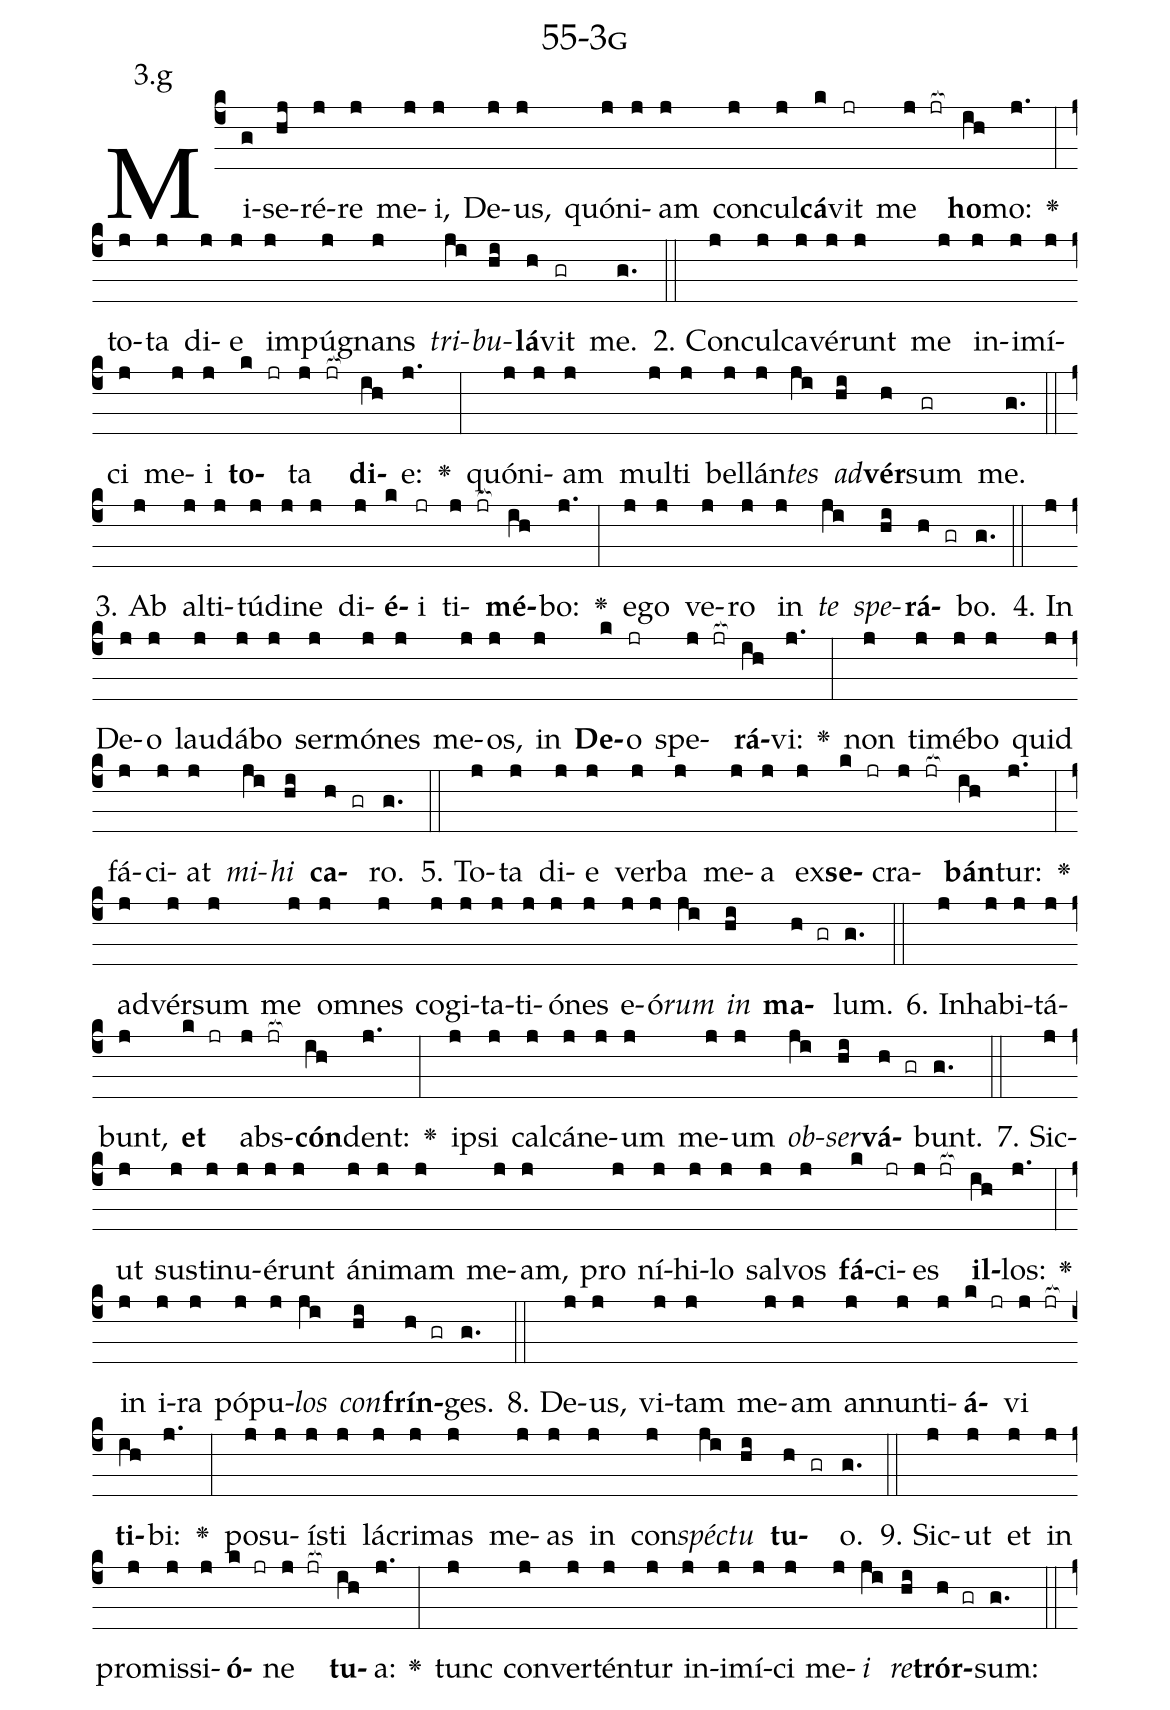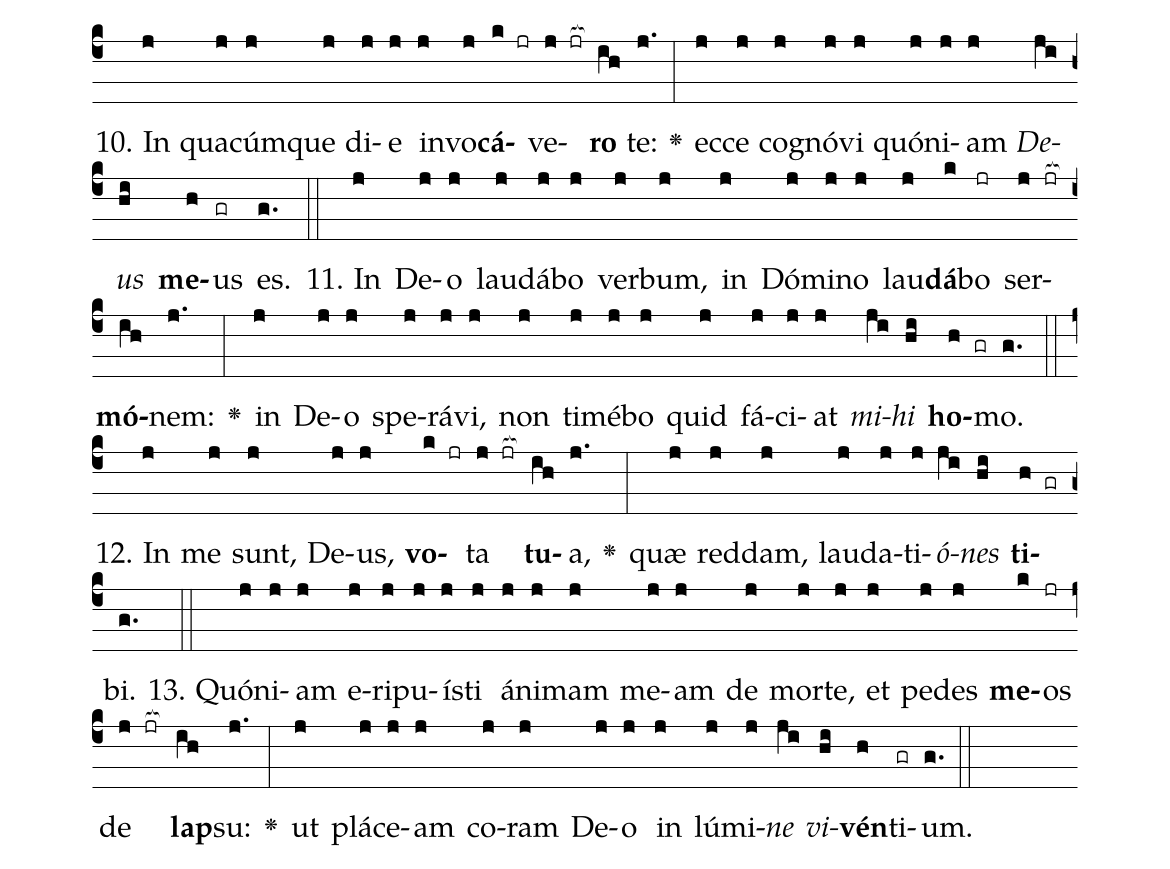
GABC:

name: 55-3g;
annotation: 3.g;
%%
(c4)Mi(g)se(hj)ré(j)re(j) me(j)i,(j) De(j)us,(j) quón(j)i(j)am(j) con(j)cul(j)<b>cá</b>(k)vit(jr) me(j jr[ocb:1{]) <b>ho</b>(ih[ocb:0}])mo:(j.) <v>\greheightstar</v>(:) to(j)ta(j) di(j)e(j) im(j)pú(j)gnans(j) <i>tri</i>(ji)<i>bu</i>(hi)<b>lá</b>(h)vit(gr) me.(g.) (::)
2. Con(j)cul(j)ca(j)vé(j)runt(j) me(j) in(j)i(j)mí(j)ci(j) me(j)i(j) <b>to</b>(k jr)ta(j jr[ocb:1{]) <b>di</b>(ih[ocb:0}])e:(j.) <v>\greheightstar</v>(:) quón(j)i(j)am(j) mul(j)ti(j) bel(j)lán(j)<i>tes</i>(ji) <i>ad</i>(hi)<b>vér</b>(h)sum(gr) me.(g.) (::)
3. Ab(j) al(j)ti(j)tú(j)di(j)ne(j) di(j)<b>é</b>(k)i(jr) ti(j jr[ocb:1{])<b>mé</b>(ih[ocb:0}])bo:(j.) <v>\greheightstar</v>(:) e(j)go(j) ve(j)ro(j) in(j) <i>te</i>(ji) <i>spe</i>(hi)<b>rá</b>(h gr)bo.(g.) (::)
4. In(j) De(j)o(j) lau(j)dá(j)bo(j) ser(j)mó(j)nes(j) me(j)os,(j) in(j) <b>De</b>(k)o(jr) spe(j jr[ocb:1{])<b>rá</b>(ih[ocb:0}])vi:(j.) <v>\greheightstar</v>(:) non(j) ti(j)mé(j)bo(j) quid(j) fá(j)ci(j)at(j) <i>mi</i>(ji)<i>hi</i>(hi) <b>ca</b>(h gr)ro.(g.) (::)
5. To(j)ta(j) di(j)e(j) ver(j)ba(j) me(j)a(j) ex(j)<b>se</b>(k jr)cra(j jr[ocb:1{])<b>bán</b>(ih[ocb:0}])tur:(j.) <v>\greheightstar</v>(:) ad(j)vér(j)sum(j) me(j) om(j)nes(j) co(j)gi(j)ta(j)ti(j)ó(j)nes(j) e(j)ó(j)<i>rum</i>(ji) <i>in</i>(hi) <b>ma</b>(h gr)lum.(g.) (::)
6. In(j)ha(j)bi(j)tá(j)bunt,(j) <b>et</b>(k jr) abs(j jr[ocb:1{])<b>cón</b>(ih[ocb:0}])dent:(j.) <v>\greheightstar</v>(:) ip(j)si(j) cal(j)cá(j)ne(j)um(j) me(j)um(j) <i>ob</i>(ji)<i>ser</i>(hi)<b>vá</b>(h gr)bunt.(g.) (::)
7. Sic(j)ut(j) sus(j)ti(j)nu(j)é(j)runt(j) á(j)ni(j)mam(j) me(j)am,(j) pro(j) ní(j)hi(j)lo(j) sal(j)vos(j) <b>fá</b>(k)ci(jr)es(j jr[ocb:1{]) <b>il</b>(ih[ocb:0}])los:(j.) <v>\greheightstar</v>(:) in(j) i(j)ra(j) pó(j)pu(j)<i>los</i>(ji) <i>con</i>(hi)<b>frín</b>(h gr)ges.(g.) (::)
8. De(j)us,(j) vi(j)tam(j) me(j)am(j) an(j)nun(j)ti(j)<b>á</b>(k jr)vi(j jr[ocb:1{]) <b>ti</b>(ih[ocb:0}])bi:(j.) <v>\greheightstar</v>(:) po(j)su(j)ís(j)ti(j) lá(j)cri(j)mas(j) me(j)as(j) in(j) con(j)<i>spéc</i>(ji)<i>tu</i>(hi) <b>tu</b>(h gr)o.(g.) (::)
9. Sic(j)ut(j) et(j) in(j) pro(j)mis(j)si(j)<b>ó</b>(k jr)ne(j jr[ocb:1{]) <b>tu</b>(ih[ocb:0}])a:(j.) <v>\greheightstar</v>(:) tunc(j) con(j)ver(j)tén(j)tur(j) in(j)i(j)mí(j)ci(j) me(j)<i>i</i>(ji) <i>re</i>(hi)<b>trór</b>(h gr)sum:(g.) (::)
10. In(j) qua(j)cúm(j)que(j) di(j)e(j) in(j)vo(j)<b>cá</b>(k jr)ve(j jr[ocb:1{])<b>ro</b>(ih[ocb:0}]) te:(j.) <v>\greheightstar</v>(:) ec(j)ce(j) co(j)gnó(j)vi(j) quón(j)i(j)am(j) <i>De</i>(ji)<i>us</i>(hi) <b>me</b>(h)us(gr) es.(g.) (::)
11. In(j) De(j)o(j) lau(j)dá(j)bo(j) ver(j)bum,(j) in(j) Dó(j)mi(j)no(j) lau(j)<b>dá</b>(k)bo(jr) ser(j jr[ocb:1{])<b>mó</b>(ih[ocb:0}])nem:(j.) <v>\greheightstar</v>(:) in(j) De(j)o(j) spe(j)rá(j)vi,(j) non(j) ti(j)mé(j)bo(j) quid(j) fá(j)ci(j)at(j) <i>mi</i>(ji)<i>hi</i>(hi) <b>ho</b>(h gr)mo.(g.) (::)
12. In(j) me(j) sunt,(j) De(j)us,(j) <b>vo</b>(k jr)ta(j jr[ocb:1{]) <b>tu</b>(ih[ocb:0}])a,(j.) <v>\greheightstar</v>(:) quæ(j) red(j)dam,(j) lau(j)da(j)ti(j)<i>ó</i>(ji)<i>nes</i>(hi) <b>ti</b>(h gr)bi.(g.) (::)
13. Quón(j)i(j)am(j) e(j)ri(j)pu(j)ís(j)ti(j) á(j)ni(j)mam(j) me(j)am(j) de(j) mor(j)te,(j) et(j) pe(j)des(j) <b>me</b>(k)os(jr) de(j jr[ocb:1{]) <b>lap</b>(ih[ocb:0}])su:(j.) <v>\greheightstar</v>(:) ut(j) plá(j)ce(j)am(j) co(j)ram(j) De(j)o(j) in(j) lú(j)mi(j)<i>ne</i>(ji) <i>vi</i>(hi)<b>vén</b>(h)ti(gr)um.(g.) (::)
